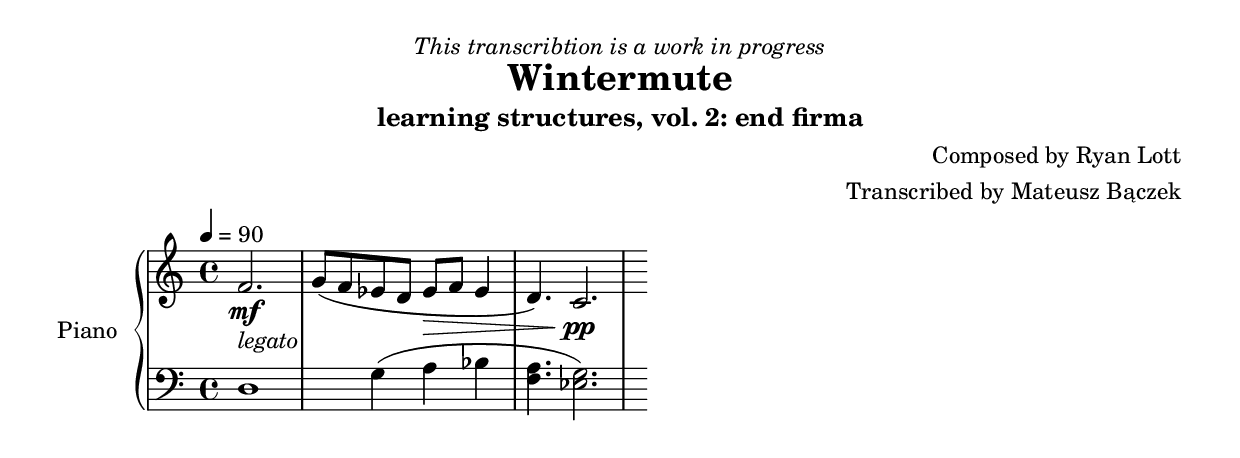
\version "2.20.0"

\header {
  title = "Wintermute"
  subtitle = "learning structures, vol. 2: end firma"
  dedication = \markup{ \italic "This transcribtion is a work in progress" }
  composer = "Composed by Ryan Lott"
  arranger = "Transcribed by Mateusz Bączek"
}

upper = \relative c'' {
  \clef treble
  \key c \major
  \time 4/4
  \tempo 4 = 90

  \mf
  \partial 2.
  f,2. _\markup {\italic legato }
 
  g8 ( f es  d es \> f  es4 d4. )
  c2. \pp


  % \relative { c''4\< c\ff\> c c\! }
}

lower = \relative c {
  \clef bass
  \key c \major
  \time 4/4
  d1 %r4
  g4 (a bes 
  <<f4. a>> 
  ) <<g2. es>> %<<a es>> 

}

test = \relative c {

  c d e f g


}

\score {
  \new PianoStaff \with { instrumentName = "Piano" }
  <<
    \new Staff = "upper" \upper
    \new Staff = "lower" \lower  
  >>
  \layout { }
  \midi { }
}
